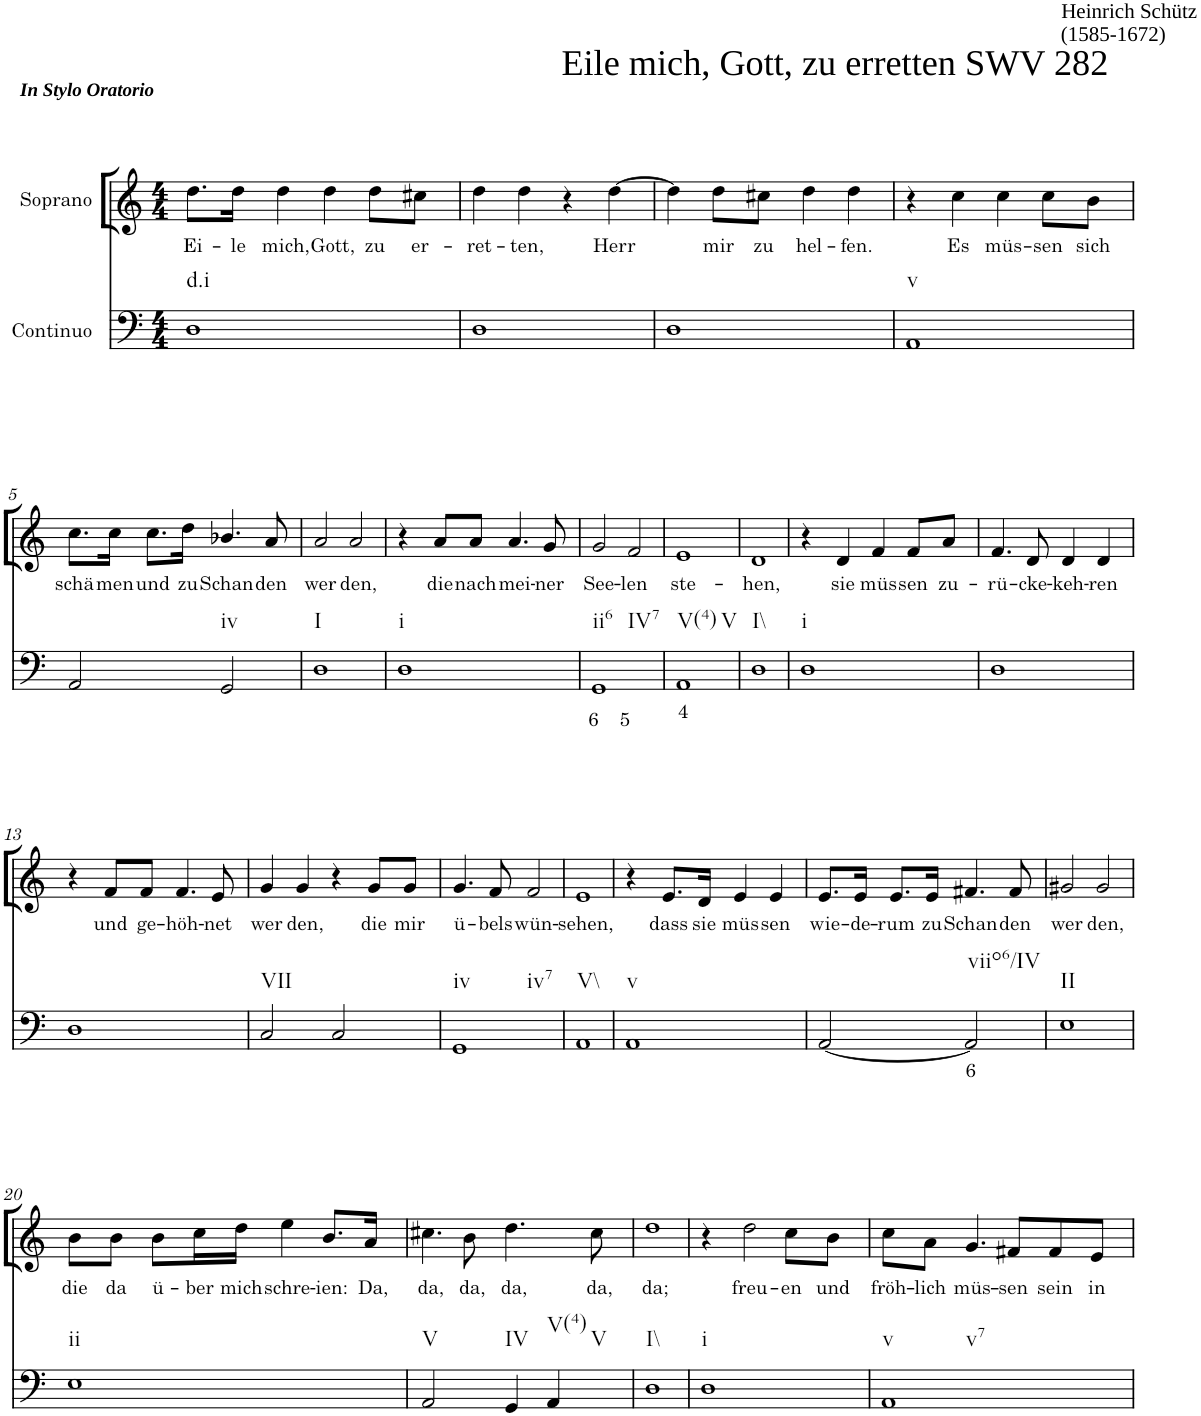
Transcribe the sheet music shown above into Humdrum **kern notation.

**kern	**text	**kern	**text
*part2	*part2	*part1	*part1
*staff2	*staff2	*staff1	*staff1
*I"Continuo	*	*I"Soprano	*
*clefF4	*	*clefG2	*
*k[]	*	*k[]	*
*M4/4	*	*M4/4	*
=1	=1	=1	=1
!	!	!LO:TX:a:Bi:t=In Stylo Oratorio	!
!	!	!LO:TX:a:t=Eile mich, Gott, zu erretten SWV 282	!
!	!	!LO:TX:a:t=Heinrich Schütz	!
!	!	!LO:TX:a:t=(1585-1672)	!
!LO:TX:b:t=d.i	!	!	!
!	!	!	!LO:LY:b
1D	.	8.dd\L	Ei-
!	!	!	!LO:LY:b
.	.	16dd\Jk	le
!	!	!	!LO:LY:b
.	.	4dd\	mich,
!	!	!	!LO:LY:b
.	.	4dd\	Gott,
!	!	!	!LO:LY:b
.	.	8dd\L	zu
!	!	!	!LO:LY:b
.	.	8cc#X\J	er-
=2	=2	=2	=2
!	!	!	!LO:LY:b
1D	.	4dd\	ret-
!	!	!	!LO:LY:b
.	.	4dd\	ten,
.	.	4r	.
!	!	!	!LO:LY:b
.	.	[4dd\	Herr
=3	=3	=3	=3
1D	.	4dd\]	.
!	!	!	!LO:LY:b
.	.	8dd\L	mir
!	!	!	!LO:LY:b
.	.	8cc#X\J	zu
!	!	!	!LO:LY:b
.	.	4dd\	hel-
!	!	!	!LO:LY:b
.	.	4dd\	fen.
=4	=4	=4	=4
!LO:TX:b:t=v	!	!	!
1AA	.	4r	.
!	!	!	!LO:LY:b
.	.	4cc\	Es
!	!	!	!LO:LY:b
.	.	4cc\	müs-
!	!	!	!LO:LY:b
.	.	8cc\L	sen
!	!	!	!LO:LY:b
.	.	8b\J	sich
!!LO:LB:g=z
=5	=5	=5	=5
!	!	!	!LO:LY:b
2AA/	.	8.cc\L	schä-
!	!	!	!LO:LY:b
.	.	16cc\Jk	men
!	!	!	!LO:LY:b
.	.	8.cc\L	und
!	!	!	!LO:LY:b
.	.	16dd\Jk	zu
!LO:TX:b:t=iv	!	!	!
!	!	!	!LO:LY:b
2GG/	.	4.b-X/	Schan-
!	!	!	!LO:LY:b
.	.	8a/	den
=6	=6	=6	=6
!LO:TX:b:t=I	!	!	!
!	!	!	!LO:LY:b
1D	.	2a/	wer-
!	!	!	!LO:LY:b
.	.	2a/	den,
=7	=7	=7	=7
!LO:TX:b:t=i	!	!	!
1D	.	4r	.
!	!	!	!LO:LY:b
.	.	8a/L	die
!	!	!	!LO:LY:b
.	.	8a/J	nach
!	!	!	!LO:LY:b
.	.	4.a/	mei-
!	!	!	!LO:LY:b
.	.	8g/	ner
=8	=8	=8	=8
!LO:TX:b:t=ii6	!	!	!
!LO:TX:b:t=IV7	!	!	!
!	!LO:LY:b	!	!LO:LY:b
1GG	6 5	2g/	See-
!	!	!	!LO:LY:b
.	.	2f/	len
=9	=9	=9	=9
!LO:TX:b:t=V(4)	!	!	!
!LO:TX:b:t=V	!	!	!
!	!LO:LY:b	!	!LO:LY:b
1AA	4	1e	ste-
=10	=10	=10	=10
!LO:TX:b:t=I\\	!	!	!
!	!	!	!LO:LY:b
1D	.	1d	hen,
=11	=11	=11	=11
!LO:TX:b:t=i	!	!	!
1D	.	4r	.
!	!	!	!LO:LY:b
.	.	4d/	sie
!	!	!	!LO:LY:b
.	.	4f/	müs-
!	!	!	!LO:LY:b
.	.	8f/L	sen
!	!	!	!LO:LY:b
.	.	8a/J	zu-
=12	=12	=12	=12
!	!	!	!LO:LY:b
1D	.	4.f/	rü-
!	!	!	!LO:LY:b
.	.	8d/	cke-
!	!	!	!LO:LY:b
.	.	4d/	keh-
!	!	!	!LO:LY:b
.	.	4d/	ren
!!LO:LB:g=z
=13	=13	=13	=13
1D	.	4r	.
!	!	!	!LO:LY:b
.	.	8f/L	und
!	!	!	!LO:LY:b
.	.	8f/J	ge-
!	!	!	!LO:LY:b
.	.	4.f/	höh-
!	!	!	!LO:LY:b
.	.	8e/	net
=14	=14	=14	=14
!LO:TX:b:t=VII	!	!	!
!	!	!	!LO:LY:b
2C/	.	4g/	wer-
!	!	!	!LO:LY:b
.	.	4g/	den,
2C/	.	4r	.
!	!	!	!LO:LY:b
.	.	8g/L	die
!	!	!	!LO:LY:b
.	.	8g/J	mir
=15	=15	=15	=15
!LO:TX:b:t=iv	!	!	!
!LO:TX:b:t=iv7	!	!	!
!	!	!	!LO:LY:b
1GG	.	4.g/	ü-
!	!	!	!LO:LY:b
.	.	8f/	bels
!	!	!	!LO:LY:b
.	.	2f/	wün-
=16	=16	=16	=16
!LO:TX:b:t=V\\	!	!	!
!	!	!	!LO:LY:b
1AA	.	1e	sehen,
=17	=17	=17	=17
!LO:TX:b:t=v	!	!	!
1AA	.	4r	.
!	!	!	!LO:LY:b
.	.	8.e/L	dass
!	!	!	!LO:LY:b
.	.	16d/Jk	sie
!	!	!	!LO:LY:b
.	.	4e/	müs-
!	!	!	!LO:LY:b
.	.	4e/	sen
=18	=18	=18	=18
!	!	!	!LO:LY:b
[2AA/	.	8.e/L	wie-
!	!	!	!LO:LY:b
.	.	16e/Jk	de-
!	!	!	!LO:LY:b
.	.	8.e/L	rum
!	!	!	!LO:LY:b
.	.	16e/Jk	zu
!LO:TX:b:t=viio6/IV	!	!	!
!	!LO:LY:b	!	!LO:LY:b
2AA/]	6	4.f#X/	Schan-
!	!	!	!LO:LY:b
.	.	8f#/	den
=19	=19	=19	=19
!LO:TX:b:t=II	!	!	!
!	!	!	!LO:LY:b
1E	.	2g#X/	wer-
!	!	!	!LO:LY:b
.	.	2g#/	den,
!!LO:LB:g=z
=20	=20	=20	=20
!LO:TX:b:t=ii	!	!	!
!	!	!	!LO:LY:b
1E	.	8b\L	die
!	!	!	!LO:LY:b
.	.	8b\J	da
!	!	!	!LO:LY:b
.	.	8b\L	ü-
!	!	!	!LO:LY:b
.	.	16cc\L	ber
!	!	!	!LO:LY:b
.	.	16dd\JJ	mich
!	!	!	!LO:LY:b
.	.	4ee\	schre-
!	!	!	!LO:LY:b
.	.	8.b/L	ien:
!	!	!	!LO:LY:b
.	.	16a/Jk	Da,
=21	=21	=21	=21
!LO:TX:b:t=V	!	!	!
!	!	!	!LO:LY:b
2AA/	.	4.cc#X\	da,
!	!	!	!LO:LY:b
.	.	8b\	da,
!LO:TX:b:t=IV	!	!	!
!	!	!	!LO:LY:b
4GG/	.	4.dd\	da,
!LO:TX:b:t=V(4)	!	!	!
!LO:TX:b:t=V	!	!	!
4AA/	.	.	.
!	!	!	!LO:LY:b
.	.	8cc#\	da,
=22	=22	=22	=22
!LO:TX:b:t=I\\	!	!	!
!	!	!	!LO:LY:b
1D	.	1dd	da;
=23	=23	=23	=23
!LO:TX:b:t=i	!	!	!
1D	.	4r	.
!	!	!	!LO:LY:b
.	.	2dd\	freu-
!	!	!	!LO:LY:b
.	.	8cc\L	en
!	!	!	!LO:LY:b
.	.	8b\J	und
=24	=24	=24	=24
!LO:TX:b:t=v	!	!	!
!LO:TX:b:t=v7	!	!	!
!	!	!	!LO:LY:b
1AA	.	8cc\L	fröh-
!	!	!	!LO:LY:b
.	.	8a\J	lich
!	!	!	!LO:LY:b
.	.	4.g/	müs-
!	!	!	!LO:LY:b
.	.	8f#X/L	sen
!	!	!	!LO:LY:b
.	.	8f#/	sein
!	!	!	!LO:LY:b
.	.	8e/J	in
=	=	=	=
*-	*-	*-	*-
